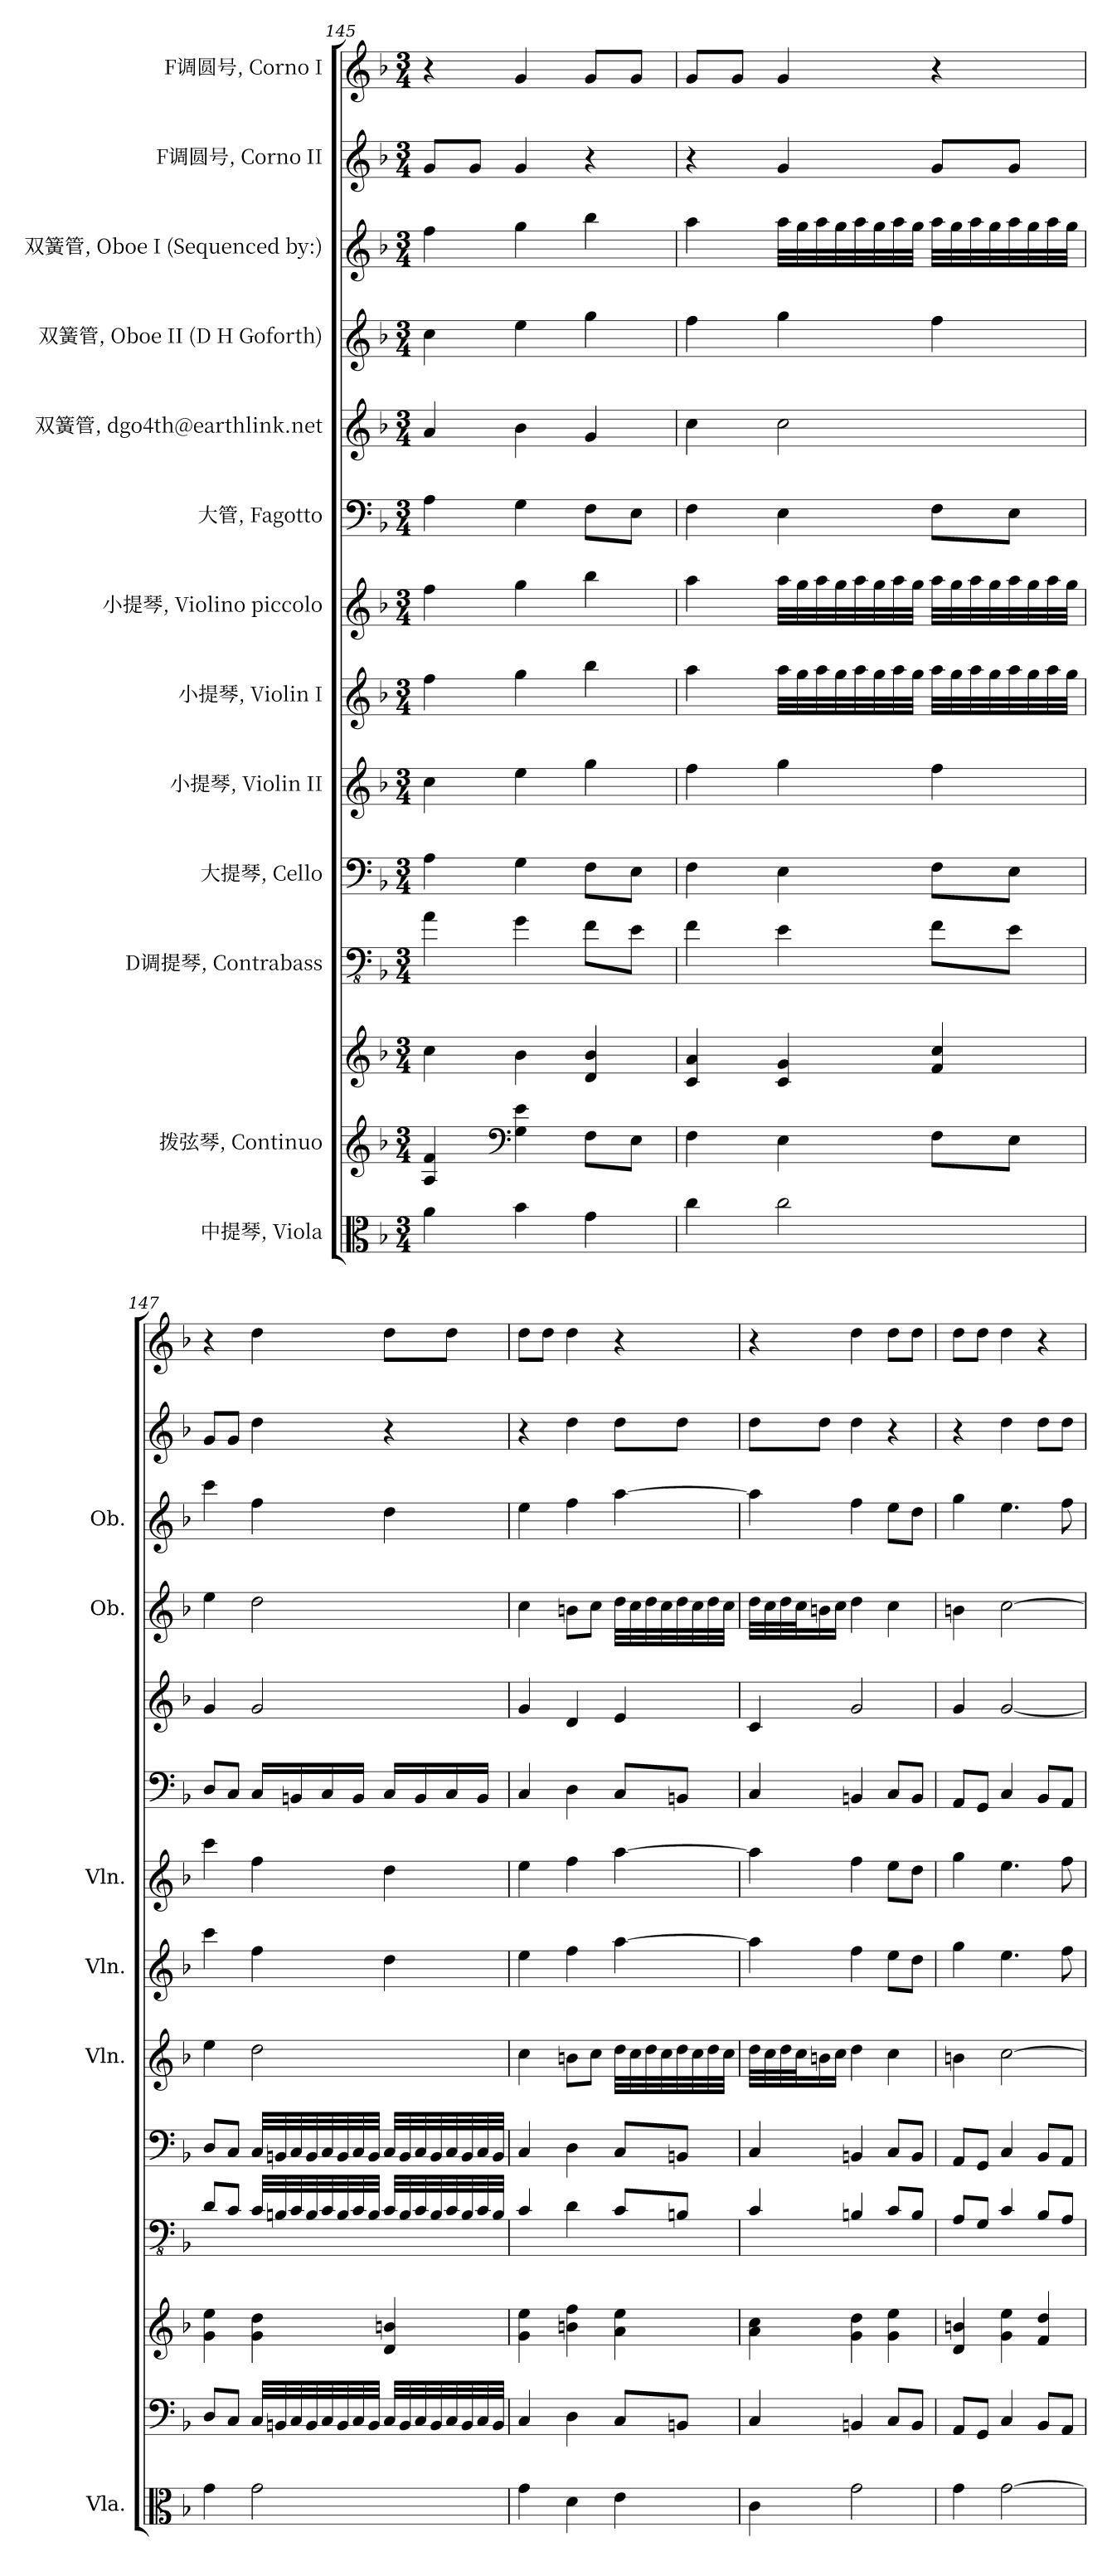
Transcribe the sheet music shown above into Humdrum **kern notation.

**kern	**kern	**kern	**kern	**kern	**kern	**kern	**kern	**kern	**kern	**kern	**kern	**kern	**kern
*part13	*part12	*part12	*part11	*part10	*part9	*part8	*part7	*part6	*part5	*part4	*part3	*part2	*part1
*staff14	*staff13	*staff12	*staff11	*staff10	*staff9	*staff8	*staff7	*staff6	*staff5	*staff4	*staff3	*staff2	*staff1
*I"中提琴, Viola	*I"拨弦琴, Continuo	*	*I"D调提琴, Contrabass	*I"大提琴, Cello	*I"小提琴, Violin II	*I"小提琴, Violin I	*I"小提琴, Violino piccolo	*I"大管, Fagotto	*I"双簧管, dgo4th@earthlink.net	*I"双簧管, Oboe II (D H Goforth)	*I"双簧管, Oboe I (Sequenced by:)	*I"F调圆号, Corno II	*I"F调圆号, Corno I
*I'Vla.	*	*	*	*	*I'Vln.	*I'Vln.	*I'Vln.	*	*	*I'Ob.	*I'Ob.	*	*
*clefC3	*clefG2	*clefG2	*clefFv4	*clefF4	*clefG2	*clefG2	*clefG2	*clefF4	*clefG2	*clefG2	*clefG2	*clefG2	*clefG2
*	*	*	*ITrd7c12	*	*	*	*	*	*	*	*	*ITrd4c7	*ITrd4c7
*k[b-]	*k[b-]	*k[b-]	*k[b-]	*k[b-]	*k[b-]	*k[b-]	*k[b-]	*k[b-]	*k[b-]	*k[b-]	*k[b-]	*k[b-e-]	*k[b-e-]
*M3/4	*M3/4	*M3/4	*M3/4	*M3/4	*M3/4	*M3/4	*M3/4	*M3/4	*M3/4	*M3/4	*M3/4	*M3/4	*M3/4
=145	=145	=145	=145	=145	=145	=145	=145	=145	=145	=145	=145	=145	=145
4a\	4A/ 4f/	4cc\	4AA\	4A\	4cc\	4ff\	4ff\	4A\	4a/	4cc\	4ff\	8c/L	4r
.	.	.	.	.	.	.	.	.	.	.	.	8c/J	.
*	*clefF4	*	*	*	*	*	*	*	*	*	*	*	*
4b-\	4G\ 4e\	4b-\	4GG\	4G\	4ee\	4gg\	4gg\	4G\	4b-\	4ee\	4gg\	4c/	4c/
4g\	8F\L	4d/ 4b-/	8FF\L	8F\L	4gg\	4bb-\	4bb-\	8F\L	4g/	4gg\	4bb-\	4r	8c/L
.	8E\J	.	8EE\J	8E\J	.	.	.	8E\J	.	.	.	.	8c/J
=146	=146	=146	=146	=146	=146	=146	=146	=146	=146	=146	=146	=146	=146
4cc\	4F\	4c/ 4a/	4FF\	4F\	4ff\	4aa\	4aa\	4F\	4cc\	4ff\	4aa\	4r	8c/L
.	.	.	.	.	.	.	.	.	.	.	.	.	8c/J
2cc\	4E\	4c/ 4g/	4EE\	4E\	4gg\	32aa\LLL	32aa\LLL	4E\	2cc\	4gg\	32aa\LLL	4c/	4c/
.	.	.	.	.	.	32gg\	32gg\	.	.	.	32gg\	.	.
.	.	.	.	.	.	32aa\	32aa\	.	.	.	32aa\	.	.
.	.	.	.	.	.	32gg\	32gg\	.	.	.	32gg\	.	.
.	.	.	.	.	.	32aa\	32aa\	.	.	.	32aa\	.	.
.	.	.	.	.	.	32gg\	32gg\	.	.	.	32gg\	.	.
.	.	.	.	.	.	32aa\	32aa\	.	.	.	32aa\	.	.
.	.	.	.	.	.	32gg\JJJ	32gg\JJJ	.	.	.	32gg\JJJ	.	.
.	8F\L	4f/ 4cc/	8FF\L	8F\L	4ff\	32aa\LLL	32aa\LLL	8F\L	.	4ff\	32aa\LLL	8c/L	4r
.	.	.	.	.	.	32gg\	32gg\	.	.	.	32gg\	.	.
.	.	.	.	.	.	32aa\	32aa\	.	.	.	32aa\	.	.
.	.	.	.	.	.	32gg\	32gg\	.	.	.	32gg\	.	.
.	8E\J	.	8EE\J	8E\J	.	32aa\	32aa\	8E\J	.	.	32aa\	8c/J	.
.	.	.	.	.	.	32gg\	32gg\	.	.	.	32gg\	.	.
.	.	.	.	.	.	32aa\	32aa\	.	.	.	32aa\	.	.
.	.	.	.	.	.	32gg\JJJ	32gg\JJJ	.	.	.	32gg\JJJ	.	.
!!LO:PB:g=z
=147	=147	=147	=147	=147	=147	=147	=147	=147	=147	=147	=147	=147	=147
4g\	8D/L	4g\ 4ee\	8DD/L	8D/L	4ee\	4ccc\	4ccc\	8D/L	4g/	4ee\	4ccc\	8c/L	4r
.	8C/J	.	8CC/J	8C/J	.	.	.	8C/J	.	.	.	8c/J	.
2g\	32C/LLL	4g\ 4dd\	32CC/LLL	32C/LLL	2dd\	4ff\	4ff\	16C/LL	2g/	2dd\	4ff\	4g\	4g\
.	32BBn/	.	32BBBn/	32BBn/	.	.	.	.	.	.	.	.	.
.	32C/	.	32CC/	32C/	.	.	.	16BBn/	.	.	.	.	.
.	32BB/	.	32BBB/	32BB/	.	.	.	.	.	.	.	.	.
.	32C/	.	32CC/	32C/	.	.	.	16C/	.	.	.	.	.
.	32BB/	.	32BBB/	32BB/	.	.	.	.	.	.	.	.	.
.	32C/	.	32CC/	32C/	.	.	.	16BB/JJ	.	.	.	.	.
.	32BB/JJJ	.	32BBB/JJJ	32BB/JJJ	.	.	.	.	.	.	.	.	.
.	32C/LLL	4d/ 4bn/	32CC/LLL	32C/LLL	.	4dd\	4dd\	16C/LL	.	.	4dd\	4r	8g\L
.	32BB/	.	32BBB/	32BB/	.	.	.	.	.	.	.	.	.
.	32C/	.	32CC/	32C/	.	.	.	16BB/	.	.	.	.	.
.	32BB/	.	32BBB/	32BB/	.	.	.	.	.	.	.	.	.
.	32C/	.	32CC/	32C/	.	.	.	16C/	.	.	.	.	8g\J
.	32BB/	.	32BBB/	32BB/	.	.	.	.	.	.	.	.	.
.	32C/	.	32CC/	32C/	.	.	.	16BB/JJ	.	.	.	.	.
.	32BB/JJJ	.	32BBB/JJJ	32BB/JJJ	.	.	.	.	.	.	.	.	.
=148	=148	=148	=148	=148	=148	=148	=148	=148	=148	=148	=148	=148	=148
4g\	4C/	4g\ 4ee\	4CC/	4C/	4cc\	4ee\	4ee\	4C/	4g/	4cc\	4ee\	4r	8g\L
.	.	.	.	.	.	.	.	.	.	.	.	.	8g\J
4d\	4D\	4bn\ 4ff\	4DD\	4D\	8bn\L	4ff\	4ff\	4D\	4d/	8bn\L	4ff\	4g\	4g\
.	.	.	.	.	8cc\J	.	.	.	.	8cc\J	.	.	.
4e\	8C/L	4a\ 4ee\	8CC/L	8C/L	32dd\LLL	[4aa\	[4aa\	8C/L	4e/	32dd\LLL	[4aa\	8g\L	4r
.	.	.	.	.	32cc\	.	.	.	.	32cc\	.	.	.
.	.	.	.	.	32dd\	.	.	.	.	32dd\	.	.	.
.	.	.	.	.	32cc\	.	.	.	.	32cc\	.	.	.
.	8BBn/J	.	8BBBn/J	8BBn/J	32dd\	.	.	8BBn/J	.	32dd\	.	8g\J	.
.	.	.	.	.	32cc\	.	.	.	.	32cc\	.	.	.
.	.	.	.	.	32dd\	.	.	.	.	32dd\	.	.	.
.	.	.	.	.	32cc\JJJ	.	.	.	.	32cc\JJJ	.	.	.
=149	=149	=149	=149	=149	=149	=149	=149	=149	=149	=149	=149	=149	=149
4c\	4C/	4a\ 4cc\	4CC/	4C/	32dd\LLL	4aa\]	4aa\]	4C/	4c/	32dd\LLL	4aa\]	8g\L	4r
.	.	.	.	.	32cc\	.	.	.	.	32cc\	.	.	.
.	.	.	.	.	32dd\	.	.	.	.	32dd\	.	.	.
.	.	.	.	.	32cc\J	.	.	.	.	32cc\J	.	.	.
.	.	.	.	.	16bn\	.	.	.	.	16bn\	.	8g\J	.
.	.	.	.	.	16cc\JJ	.	.	.	.	16cc\JJ	.	.	.
2g\	4BBn/	4g\ 4dd\	4BBBn/	4BBn/	4dd\	4ff\	4ff\	4BBn/	2g/	4dd\	4ff\	4g\	4g\
.	8C/L	4g\ 4ee\	8CC/L	8C/L	4cc\	8ee\L	8ee\L	8C/L	.	4cc\	8ee\L	4r	8g\L
.	8BB/J	.	8BBB/J	8BB/J	.	8dd\J	8dd\J	8BB/J	.	.	8dd\J	.	8g\J
!!LO:PB:g=z
=150	=150	=150	=150	=150	=150	=150	=150	=150	=150	=150	=150	=150	=150
4g\	8AA/L	4d/ 4bn/	8AAA/L	8AA/L	4bn\	4gg\	4gg\	8AA/L	4g/	4bn\	4gg\	4r	8g\L
.	8GG/J	.	8GGG/J	8GG/J	.	.	.	8GG/J	.	.	.	.	8g\J
[2g\	4C/	4g\ 4ee\	4CC/	4C/	[2cc\	4.ee\	4.ee\	4C/	[2g/	[2cc\	4.ee\	4g\	4g\
.	8BB-/L	4f/ 4dd/	8BBB-/L	8BB-/L	.	.	.	8BB-/L	.	.	.	8g\L	4r
.	8AA/J	.	8AAA/J	8AA/J	.	8ff\	8ff\	8AA/J	.	.	8ff\	8g\J	.
=	=	=	=	=	=	=	=	=	=	=	=	=	=
*-	*-	*-	*-	*-	*-	*-	*-	*-	*-	*-	*-	*-	*-
